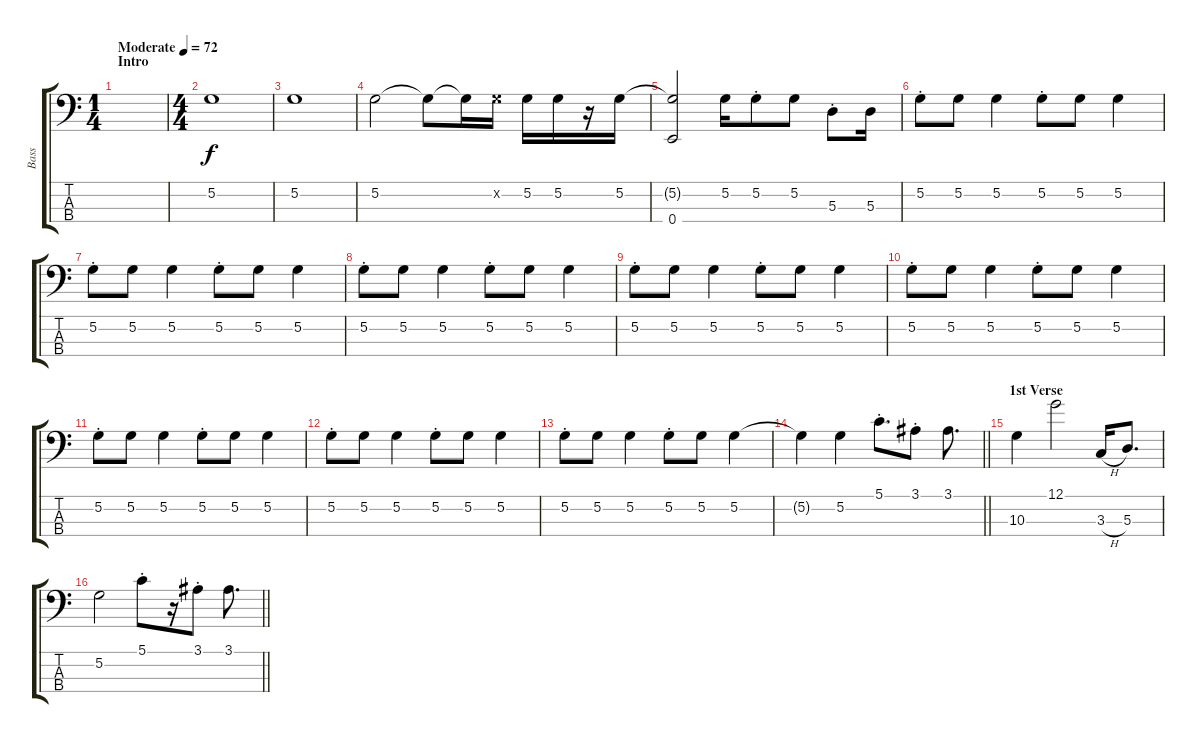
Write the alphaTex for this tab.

\track ("Bass" "Bass") {instrument electricbassfinger}
\staff {score tabs}
\tuning (G2 D2 A1 E1) {hide}
\ts (1 4)
\section ("" "Intro")
\tempo (72 "Moderate")
\clef f4
\ks c
|
\ts (4 4)
5.2.1 |
5.2.1 |
5.2.2 5.2{t}.8 5.2{t}.16 5.2{x}.16 5.2.16 5.2.16 r.16 5.2.16 |
(5.2{t} 0.4).2 5.2.16 5.2{st}.8 5.2.8 5.3{st}.8 5.3.16 |
5.2{st}.8 5.2.8 5.2.4 5.2{st}.8 5.2.8 5.2.4 |
5.2{st}.8 5.2.8 5.2.4 5.2{st}.8 5.2.8 5.2.4 |
5.2{st}.8 5.2.8 5.2.4 5.2{st}.8 5.2.8 5.2.4 |
5.2{st}.8 5.2.8 5.2.4 5.2{st}.8 5.2.8 5.2.4 |
5.2{st}.8 5.2.8 5.2.4 5.2{st}.8 5.2.8 5.2.4 |
5.2{st}.8 5.2.8 5.2.4 5.2{st}.8 5.2.8 5.2.4 |
5.2{st}.8 5.2.8 5.2.4 5.2{st}.8 5.2.8 5.2.4 |
5.2{st}.8 5.2.8 5.2.4 5.2{st}.8 5.2.8 5.2.4 |
\barLineRight lightlight
5.2{t}.4 5.2.4 5.1{st}.8{d} 3.1{st}.8 3.1.8{d} |
\section ("" "1st Verse")
10.3.4 12.1.2 3.3{h}.16 5.3.8{d} |
\barLineRight lightlight
5.2.2 5.1{st}.8 r.16 3.1{st}.8 3.1.8{d}
